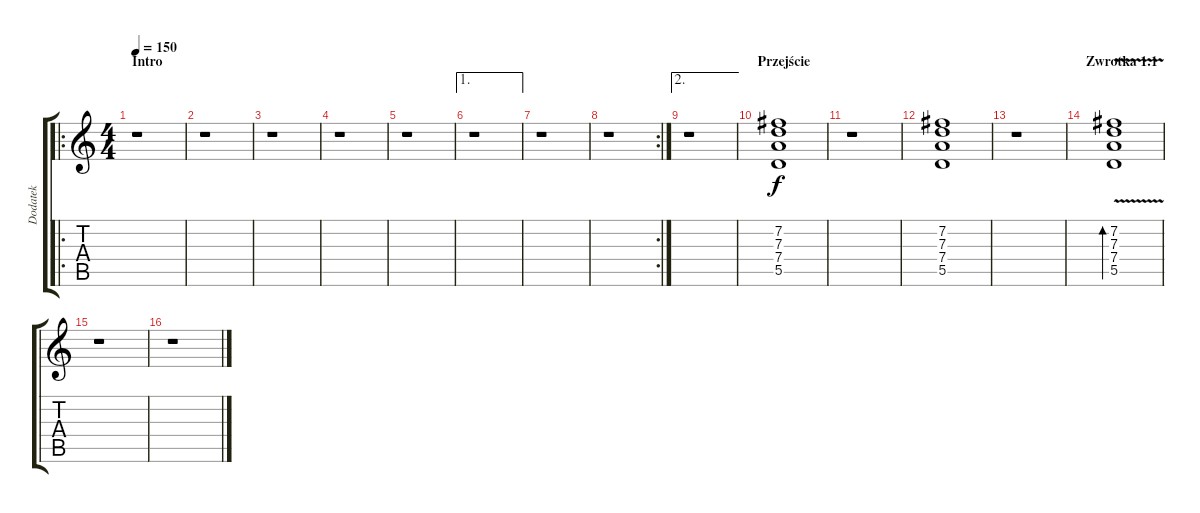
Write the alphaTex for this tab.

\track ("Dodatek" "Dodatek") {instrument electricguitarclean}
\staff {score tabs}
\tuning (E4 B3 G3 D3 A2 E2) {hide}
\ro
\ts (4 4)
\section ("" "Intro")
\tempo 150
\clef g2
\ks c
r.1{dy f instrument electricguitarclean} |
r.1 |
r.1 |
r.1 |
r.1 |
\ae 1
r.1 |
r.1 |
\rc 2
r.1 |
\ae 2
r.1 |
\section ("" "Przejście")
(7.2 7.3 7.4 5.5).1 |
r.1 |
(7.2 7.3 7.4 5.5).1 |
r.1 |
\section ("" "Zwrotka 1.1")
(7.2{v} 7.3{v} 7.4{v} 5.5{v}).1{bd 240} |
r.1 |
r.1
